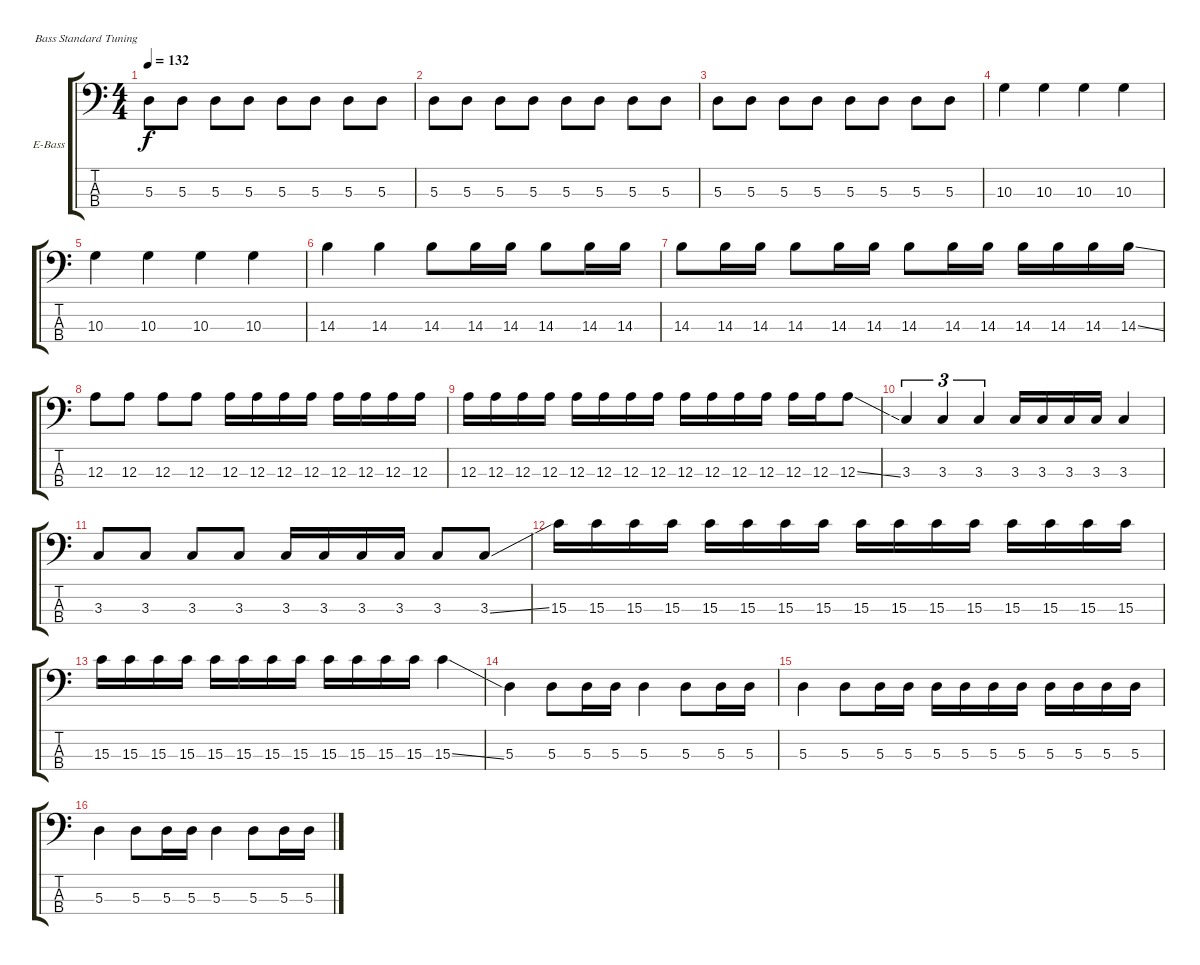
\bracketExtendMode groupsimilarinstruments
\firstSystemTrackNameOrientation horizontal
\otherSystemsTrackNameOrientation horizontal
\track ("Adam" "E-Bass") {instrument electricbassfinger}
\staff {score tabs}
\tuning (G2 D2 A1 E1)
\ts (4 4)
\tempo 132
\clef f4
\ks c
5.3.8{dy f} 5.3.8 5.3.8 5.3.8 5.3.8 5.3.8 5.3.8 5.3.8 |
5.3.8 5.3.8 5.3.8 5.3.8 5.3.8 5.3.8 5.3.8 5.3.8 |
5.3.8 5.3.8 5.3.8 5.3.8 5.3.8 5.3.8 5.3.8 5.3.8 |
10.3.4 10.3.4 10.3.4 10.3.4 |
10.3.4 10.3.4 10.3.4 10.3.4 |
14.3.4 14.3.4 14.3.8 14.3.16 14.3.16 14.3.8 14.3.16 14.3.16 |
14.3.8 14.3.16 14.3.16 14.3.8 14.3.16 14.3.16 14.3.8 14.3.16 14.3.16 14.3.16 14.3.16 14.3.16 14.3{ss}.16 |
12.3.8 12.3.8 12.3.8 12.3.8 12.3.16 12.3.16 12.3.16 12.3.16 12.3.16 12.3.16 12.3.16 12.3.16 |
12.3.16 12.3.16 12.3.16 12.3.16 12.3.16 12.3.16 12.3.16 12.3.16 12.3.16 12.3.16 12.3.16 12.3.16 12.3.16 12.3.16 12.3{ss}.8 |
3.3.4{tu (3 2)} 3.3.4{tu (3 2)} 3.3.4{tu (3 2)} 3.3.16 3.3.16 3.3.16 3.3.16 3.3.4 |
3.3.8 3.3.8 3.3.8 3.3.8 3.3.16 3.3.16 3.3.16 3.3.16 3.3.8 3.3{ss}.8 |
15.3.16 15.3.16 15.3.16 15.3.16 15.3.16 15.3.16 15.3.16 15.3.16 15.3.16 15.3.16 15.3.16 15.3.16 15.3.16 15.3.16 15.3.16 15.3.16 |
15.3.16 15.3.16 15.3.16 15.3.16 15.3.16 15.3.16 15.3.16 15.3.16 15.3.16 15.3.16 15.3.16 15.3.16 15.3{ss}.4 |
5.3.4 5.3.8 5.3.16 5.3.16 5.3.4 5.3.8 5.3.16 5.3.16 |
5.3.4 5.3.8 5.3.16 5.3.16 5.3.16 5.3.16 5.3.16 5.3.16 5.3.16 5.3.16 5.3.16 5.3.16 |
5.3.4 5.3.8 5.3.16 5.3.16 5.3.4 5.3.8 5.3.16 5.3.16
